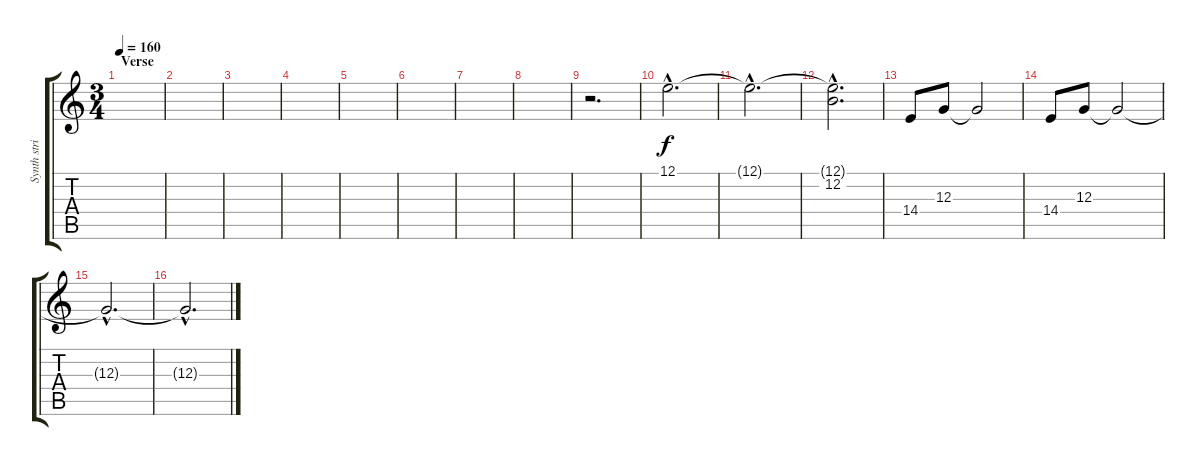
\track ("Synth string" "Synth stri") {instrument synthstrings1}
\staff {score tabs}
\tuning (E4 B3 G3 D3 A2 E2) {hide}
\ts (3 4)
\section ("" "Verse")
\tempo 160
\clef g2
\ks c
|
|
|
|
|
|
|
|
r.2{d} |
12.1{hac}.2{d} |
12.1{hac t}.2{d} |
(12.1{hac t} 12.2{hac}).2{d} |
14.4.8 12.3.8 12.3{t}.2 |
14.4.8 12.3.8 12.3{t}.2 |
12.3{hac t}.2{d} |
12.3{hac t}.2{d}
